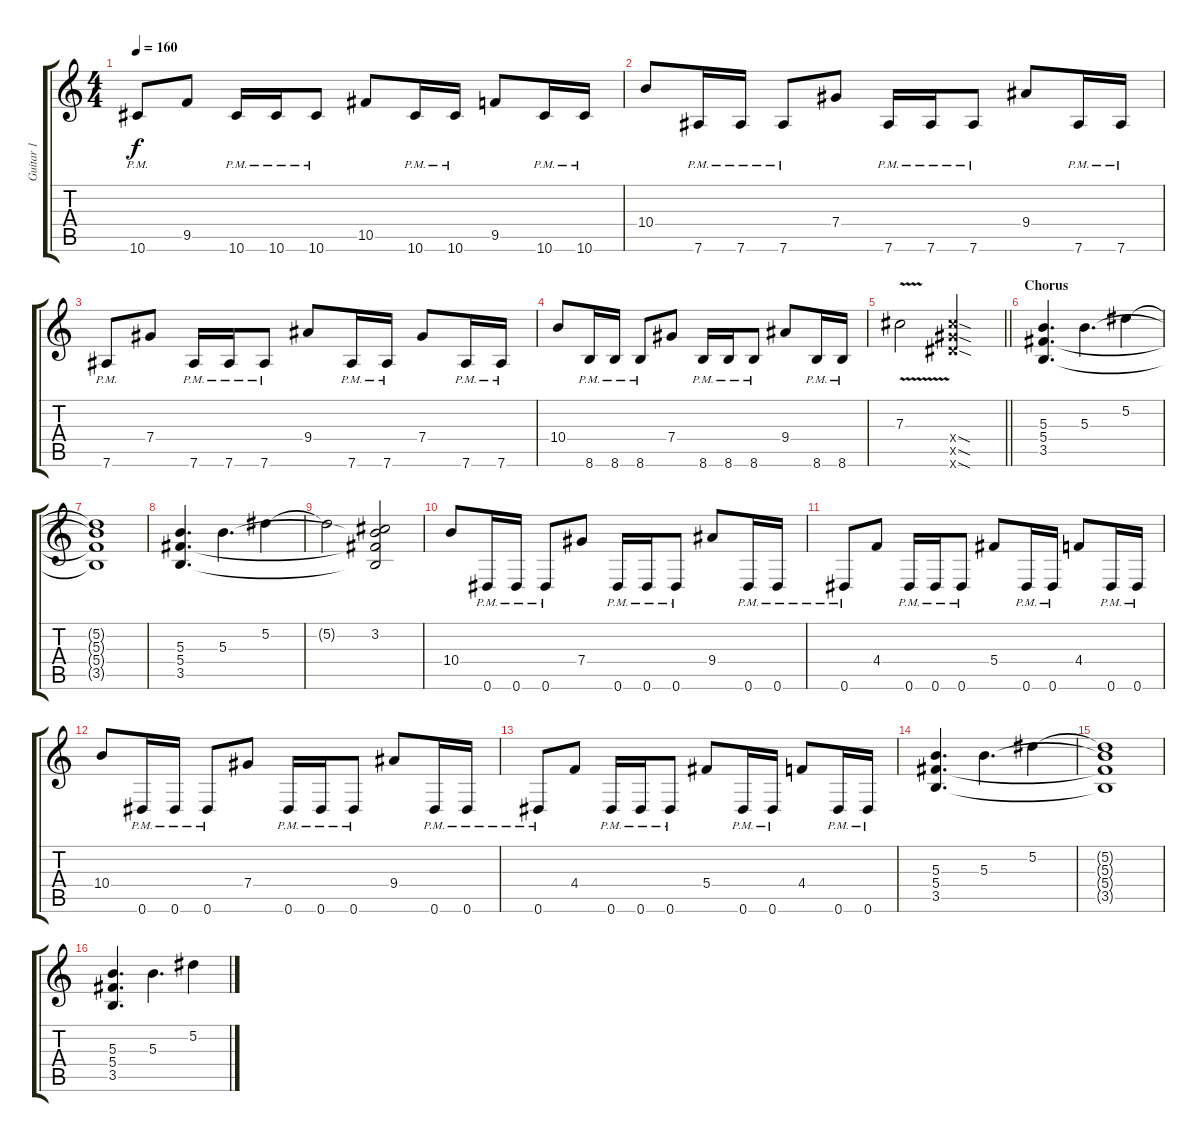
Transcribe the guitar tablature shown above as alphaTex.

\track ("Guitar 1" "Guitar 1") {instrument distortionguitar}
\staff {score tabs}
\tuning (Eb4 Bb3 Gb3 Db3 Ab2 Eb2) {hide}
\ts (4 4)
\tempo 160
\clef g2
\ks c
10.6{pm}.8{dy f} 9.5.8 10.6{pm}.16 10.6{pm}.16 10.6{pm}.8 10.5.8 10.6{pm}.16 10.6{pm}.16 9.5.8 10.6{pm}.16 10.6{pm}.16 |
10.4.8 7.6{pm}.16 7.6{pm}.16 7.6{pm}.8 7.4.8 7.6{pm}.16 7.6{pm}.16 7.6{pm}.8 9.4.8 7.6{pm}.16 7.6{pm}.16 |
7.6{pm}.8 7.4.8 7.6{pm}.16 7.6{pm}.16 7.6{pm}.8 9.4.8 7.6{pm}.16 7.6{pm}.16 7.4.8 7.6{pm}.16 7.6{pm}.16 |
10.4.8 8.6{pm}.16 8.6{pm}.16 8.6{pm}.8 7.4.8 8.6{pm}.16 8.6{pm}.16 8.6{pm}.8 9.4.8 8.6{pm}.16 8.6{pm}.16 |
\barLineRight lightlight
7.3{v}.2 (12.4{sod x} 12.5{sod x} 12.6{sod x}).2 |
\section ("" "Chorus")
(5.3 5.4 3.5).4{d} 5.3.4{d} 5.2.4 |
(5.2{t} 5.3{t} 5.4{t} 3.5{t}).1 |
(5.3 5.4 3.5).4{d} 5.3.4{d} 5.2.4 |
5.2{t}.2 (3.2 5.3{t} 5.4{t} 3.5{t}).2 |
10.4.8 0.6{pm}.16 0.6{pm}.16 0.6{pm}.8 7.4.8 0.6{pm}.16 0.6{pm}.16 0.6{pm}.8 9.4.8 0.6{pm}.16 0.6{pm}.16 |
0.6{pm}.8 4.4.8 0.6{pm}.16 0.6{pm}.16 0.6{pm}.8 5.4.8 0.6{pm}.16 0.6{pm}.16 4.4.8 0.6{pm}.16 0.6{pm}.16 |
10.4.8 0.6{pm}.16 0.6{pm}.16 0.6{pm}.8 7.4.8 0.6{pm}.16 0.6{pm}.16 0.6{pm}.8 9.4.8 0.6{pm}.16 0.6{pm}.16 |
0.6{pm}.8 4.4.8 0.6{pm}.16 0.6{pm}.16 0.6{pm}.8 5.4.8 0.6{pm}.16 0.6{pm}.16 4.4.8 0.6{pm}.16 0.6{pm}.16 |
(5.3 5.4 3.5).4{d} 5.3.4{d} 5.2.4 |
(5.2{t} 5.3{t} 5.4{t} 3.5{t}).1 |
(5.3 5.4 3.5).4{d} 5.3.4{d} 5.2.4
